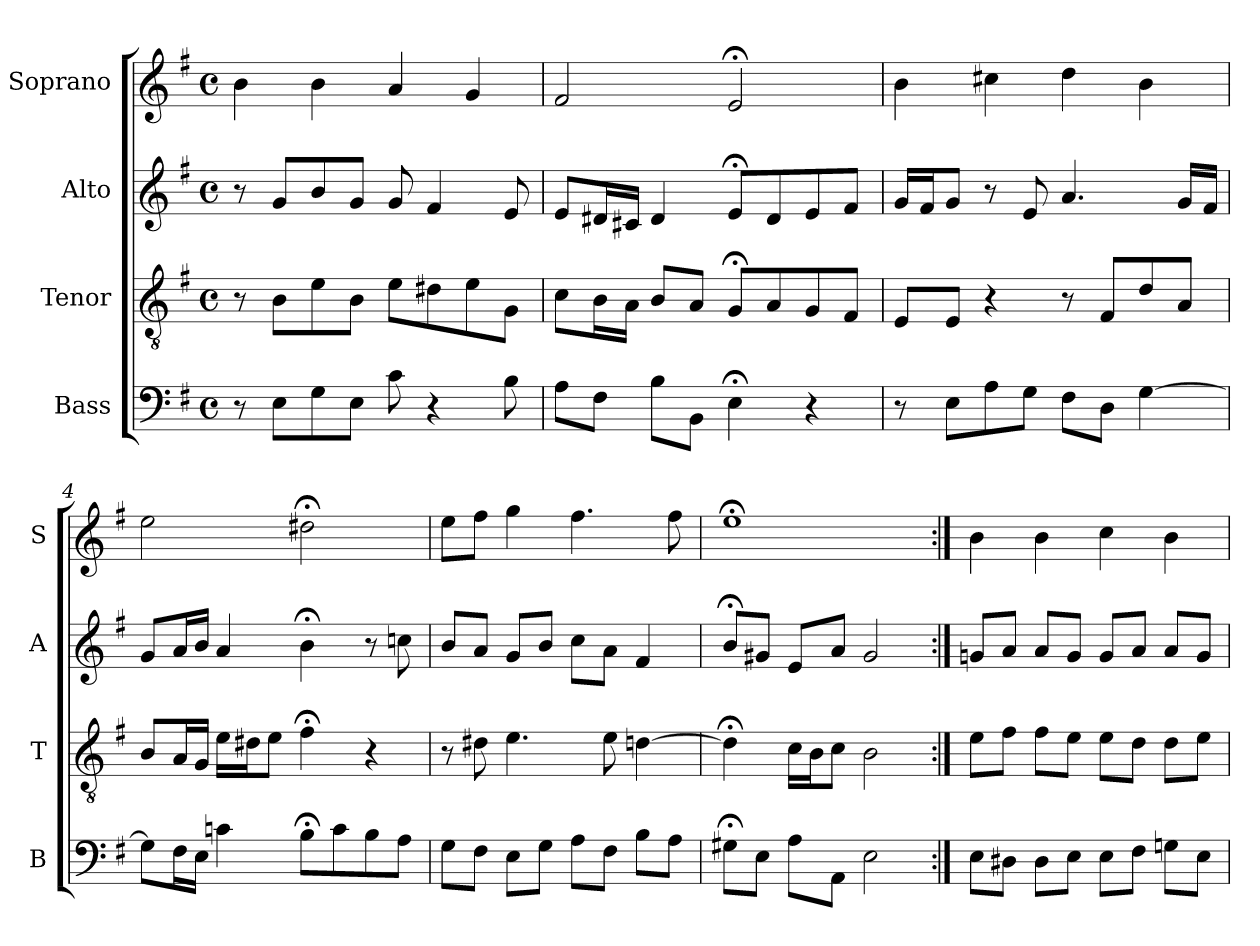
**kern	**kern	**kern	**kern
*part4	*part3	*part2	*part1
*staff4	*staff3	*staff2	*staff1
*I"Bass	*I"Tenor	*I"Alto	*I"Soprano
*I'B	*I'T	*I'A	*I'S
*clefF4	*clefGv2	*clefG2	*clefG2
*k[f#]	*k[f#]	*k[f#]	*k[f#]
*e:	*e:	*e:	*e:
*M4/4	*M4/4	*M4/4	*M4/4
*met(c)	*met(c)	*met(c)	*met(c)
*MM100	*MM100	*MM100	*MM100
=1	=1	=1	=1
8r	8r	8r	4b
8EL	8BiL	8giL	.
8G	8ei	8bi	4b
8EJ	8BJ	8gJ	.
8c	8eL	8g	4a
4r	8d#X	4f#	.
.	8e	.	4g
8B	8GJ	8e	.
=2	=2	=2	=2
8AL	8cL	8eL	2f#
8F#J	16BL	16d#XL	.
.	16AJJ	16c#XJJ	.
8BL	8BL	4d#	.
8BBJ	8AJ	.	.
4E;<	8G;<L	8e;<L	2e;<
.	8A	8d#	.
4r	8G	8e	.
.	8F#J	8f#J	.
=3	=3	=3	=3
8r	8EL	16gLL	4b
.	.	16f#J	.
8EL	8EJ	8gJ	.
8A	4r	8r	4cc#X
8GJ	.	8e	.
8F#L	8r	4.a	4dd
8DiJ	8F#iL	.	.
[4Gi	8di	.	4b
.	8AJ	16gLL	.
.	.	16f#JJ	.
=4	=4	=4	=4
8GiL]	8BL	8gL	2ee
16F#L	16AL	16aL	.
16EJJ	16GJJ	16bJJ	.
4cn	16eLL	4a	.
.	16d#XJ	.	.
.	8eJ	.	.
8B;<L	4f#;<	4b;<	2dd#X;<
8c	.	.	.
8B	4r	8r	.
8AJ	.	8ccn	.
=5	=5	=5	=5
8GL	8r	8bL	8eeL
8F#J	8d#X	8aJ	8ff#J
8EL	4.e	8gL	4gg
8GJ	.	8bJ	.
8AL	.	8ccL	4.ff#
8F#J	8e	8aJ	.
8BL	[4dn	4f#	.
8AJ	.	.	8ff#
=6	=6	=6	=6
8G#X;<L	4d;<]	8b;<L	1ee;<
8EJ	.	8g#XJ	.
8AL	16cLL	8eL	.
.	16BJ	.	.
8AAJ	8cJ	8aJ	.
2E	2B	2g#	.
=7:|!	=7:|!	=7:|!	=7:|!
8EL	8eL	8gnL	4b
8D#XJ	8f#J	8aJ	.
8D#L	8f#L	8aL	4b
8EJ	8eJ	8gJ	.
8EL	8eL	8gL	4cc
8F#J	8dJ	8aJ	.
8GnL	8dL	8aL	4b
8EJ	8eJ	8gJ	.
=	=	=	=
*-	*-	*-	*-
